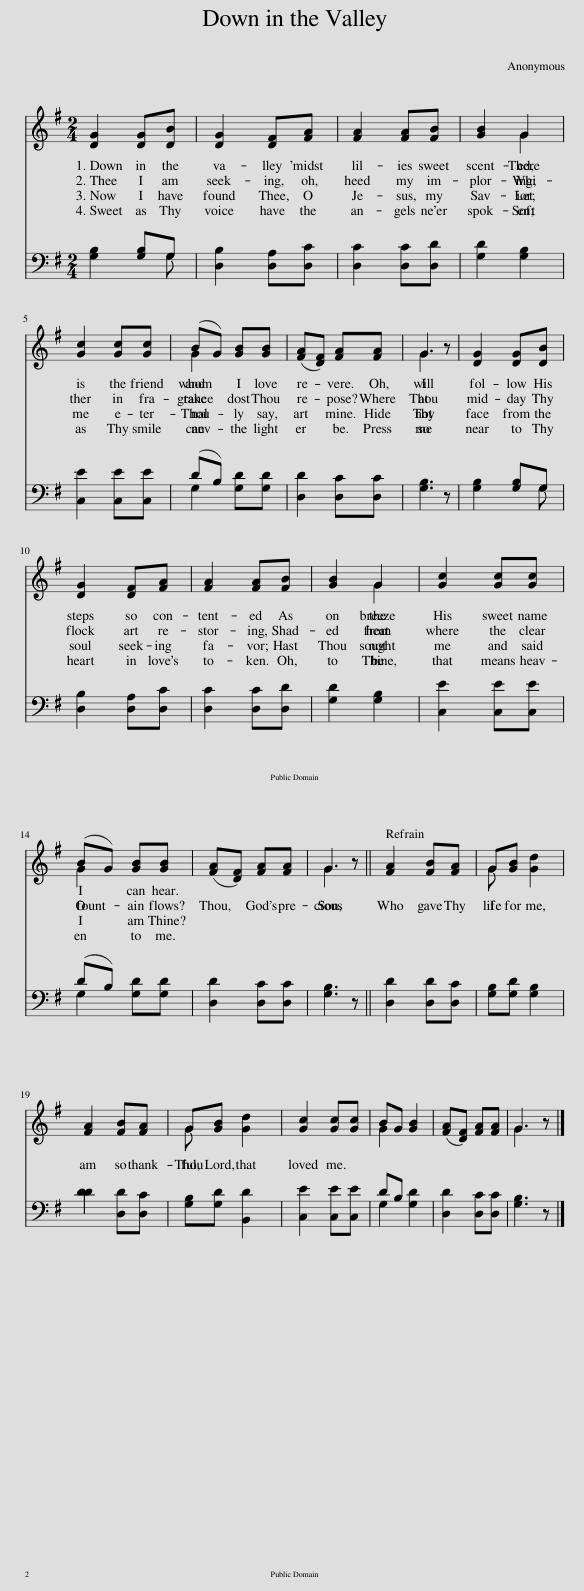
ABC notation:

X:1
%%score ( 1 2 ) ( 3 4 )
L:1/8
M:2/4
I:linebreak $
K:G
V:1 treble
V:2 treble
V:3 bass
V:4 bass
V:1
 [DG]2 [DG][DB] | [DG]2 [DF][FA] | [FA]2 [FA][FB] | [GB]2 G2 |$ [Gc]2 [Gc][Gc] | %5
 (BG) [GB][GB] | ([FA][DF]) [FA][FA] | G3 z | [DG]2 [DG][DB] |$ [DG]2 [DF][FA] | %10
 [FA]2 [FA][FB] | [GB]2 G2 | [Gc]2 [Gc][Gc] |$ (BG) [GB][GB] | ([FA][DF]) [FA][FA] | %15
 G3 z || [FA]2 [FB][FA] | G[GB] [Gd]2 |$ [FA]2 [FB][FA] | G[GB] [Gd]2 | %20
 [Gc]2 [Gc][Gc] | BG [GB]2 | ([FA][DF]) [FA][FA] | G3 z |] %24
V:2
 x4 | x4 | x4 | x2 G2 |$ x4 | %5
 G2 x2 | x4 | G3 x | x4 |$ x4 | %10
 x4 | x2 G2 | x4 |$ G2 x2 | x4 | %15
 G3 x || x4 | G x3 |$ x4 | G x3 | %20
 x4 | G2 x2 | x4 | G3 x |] %24
V:3
 [G,B,]2 [G,B,]G, | [D,B,]2 [D,A,][D,C] | [D,C]2 [D,C][D,D] | [G,D]2 [G,B,]2 |$ [C,E]2 [C,E][C,E] | %5
 (DB,) [G,D][G,D] | [D,D]2 [D,C][D,C] | [G,B,]3 z | [G,B,]2 [G,B,]G, |$ [D,B,]2 [D,A,][D,C] | %10
 [D,C]2 [D,C][D,D] | [G,D]2 [G,B,]2 | [C,E]2 [C,E][C,E] |$ (DB,) [G,D][G,D] | [D,D]2 [D,C][D,C] | %15
 [G,B,]3 z || [D,D]2 [D,D][D,C] | [G,B,][G,D] [G,B,]2 |$ D2 [D,D][D,C] | [G,B,][G,D] [B,,D]2 | %20
 [C,E]2 [C,E][C,E] | DB, [G,D]2 | [D,D]2 [D,C][D,C] | [G,B,]3 z |] %24
V:4
 x3 G, | x4 | x4 | x4 |$ x4 | %5
 G,2 x2 | x4 | x4 | x3 G, |$ x4 | %10
 x4 | x4 | x4 |$ G,2 x2 | x4 | %15
 x4 || x4 | x4 |$ D2 x2 | x4 | %20
 x4 | G,2 x2 | x4 | x4 |] %24
